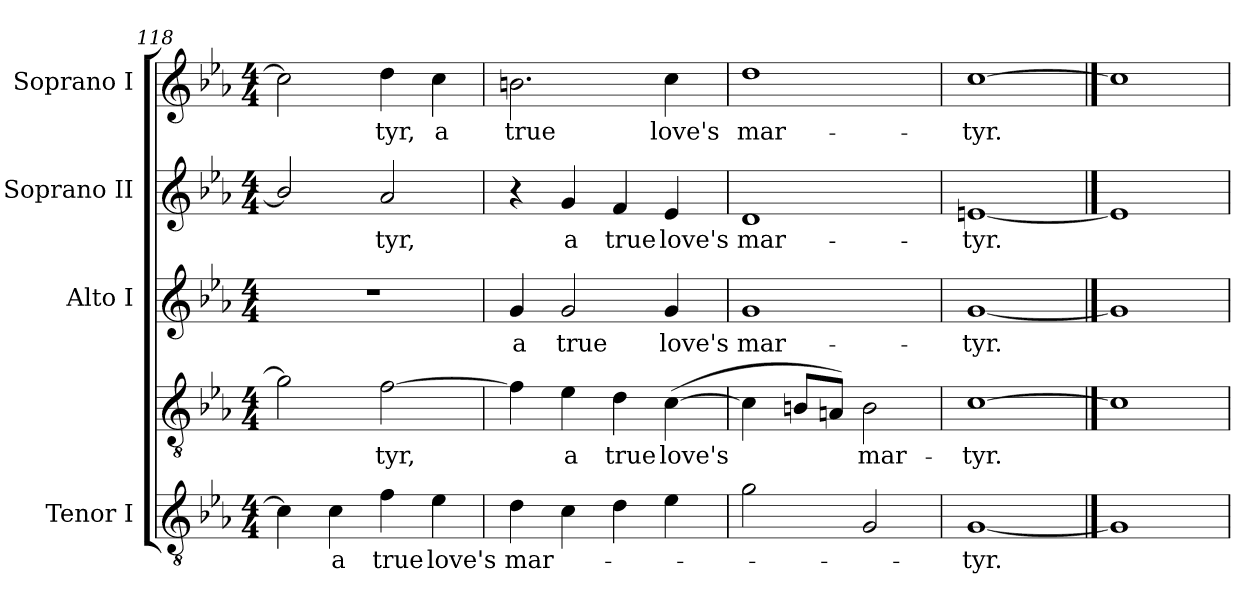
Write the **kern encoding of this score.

**kern	**text	**kern	**text	**kern	**text	**kern	**text	**kern	**text
*part4	*part4	*part4	*part4	*part3	*part3	*part2	*part2	*part1	*part1
*staff5	*staff5	*staff4	*staff4	*staff3	*staff3	*staff2	*staff2	*staff1	*staff1
*I"Tenor I	*	*	*	*I"Alto I	*	*I"Soprano II	*	*I"Soprano I	*
*I'T	*	*	*	*	*	*	*	*	*
*clefGv2	*	*clefGv2	*	*clefG2	*	*clefG2	*	*clefG2	*
*k[b-e-a-]	*	*k[b-e-a-]	*	*k[b-e-a-]	*	*k[b-e-a-]	*	*k[b-e-a-]	*
*E-:	*	*E-:	*	*E-:	*	*E-:	*	*E-:	*
*M4/4	*	*M4/4	*	*M4/4	*	*M4/4	*	*M4/4	*
=118	=118	=118	=118	=118	=118	=118	=118	=118	=118
4c]	.	2g]	.	1r	.	2b-/]	.	2cc]	.
!	!LO:LY:b	!	!	!	!	!	!	!	!
4c	a	.	.	.	.	.	.	.	.
!	!LO:LY:b	!	!LO:LY:b	!	!	!	!LO:LY:b	!	!LO:LY:b
4f	true	[2f	tyr,	.	.	2a-	tyr,	4dd	tyr,
!	!LO:LY:b	!	!	!	!	!	!	!	!LO:LY:b
4e-	love's	.	.	.	.	.	.	4cc	a
=119	=119	=119	=119	=119	=119	=119	=119	=119	=119
!	!LO:LY:b	!	!	!	!LO:LY:b	!	!	!	!LO:LY:b
4d	mar-	4f]	.	4g	a	4r	.	2.bn	true
!	!	!	!LO:LY:b	!	!LO:LY:b	!	!LO:LY:b	!	!
4c	.	4e-	a	2g	true	4g	a	.	.
!	!	!	!LO:LY:b	!	!	!	!LO:LY:b	!	!
4d	.	4d	true	.	.	4f	true	.	.
!	!	!	!LO:LY:b	!	!LO:LY:b	!	!LO:LY:b	!	!LO:LY:b
4e-	.	(<[4c	love's	4g	love's	4e-	love's	4cc	love's
=120	=120	=120	=120	=120	=120	=120	=120	=120	=120
!	!	!	!	!	!LO:LY:b	!	!LO:LY:b	!	!LO:LY:b
2g	.	4c]	.	1g	mar-	1d	mar-	1dd	mar-
.	.	8BnL	.	.	.	.	.	.	.
.	.	8AnJ)	.	.	.	.	.	.	.
!	!	!	!LO:LY:b	!	!	!	!	!	!
2G	.	2B	mar-	.	.	.	.	.	.
=121	=121	=121	=121	=121	=121	=121	=121	=121	=121
!	!LO:LY:b	!	!LO:LY:b	!	!LO:LY:b	!	!LO:LY:b	!	!LO:LY:b
[1G	tyr.	[1c	-tyr.	[1g	-tyr.	[1en	-tyr.	[1cc	-tyr.
==122	==122	==122	==122	==122	==122	==122	==122	==122	==122
1G]	.	1c]	.	1g]	.	1e]	.	1cc]	.
=	=	=	=	=	=	=	=	=	=
*-	*-	*-	*-	*-	*-	*-	*-	*-	*-
